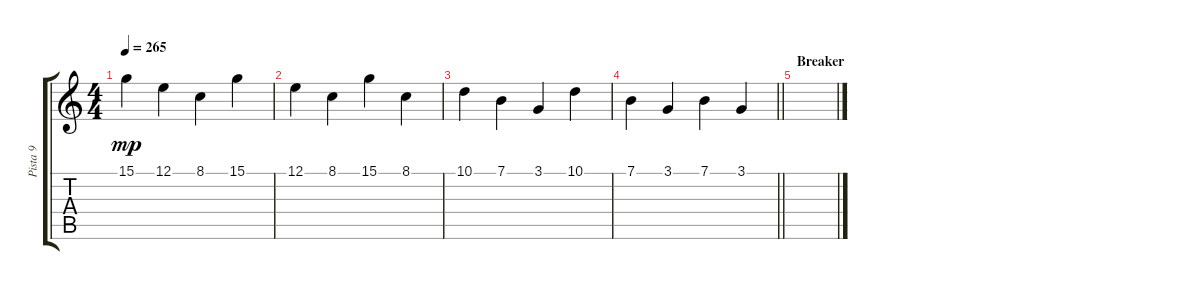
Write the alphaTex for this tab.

\track ("Pista 9" "Pista 9") {instrument acousticgrandpiano}
\staff {score tabs}
\tuning (E4 B3 G3 D3 A2 E2) {hide}
\ts (4 4)
\tempo 265
\clef g2
\ks c
15.1.4{dy mp} 12.1.4 8.1.4 15.1.4 |
12.1.4 8.1.4 15.1.4 8.1.4 |
10.1.4 7.1.4 3.1.4 10.1.4 |
\barLineRight lightlight
7.1.4 3.1.4 7.1.4 3.1.4 |
\section ("" "Breaker")
